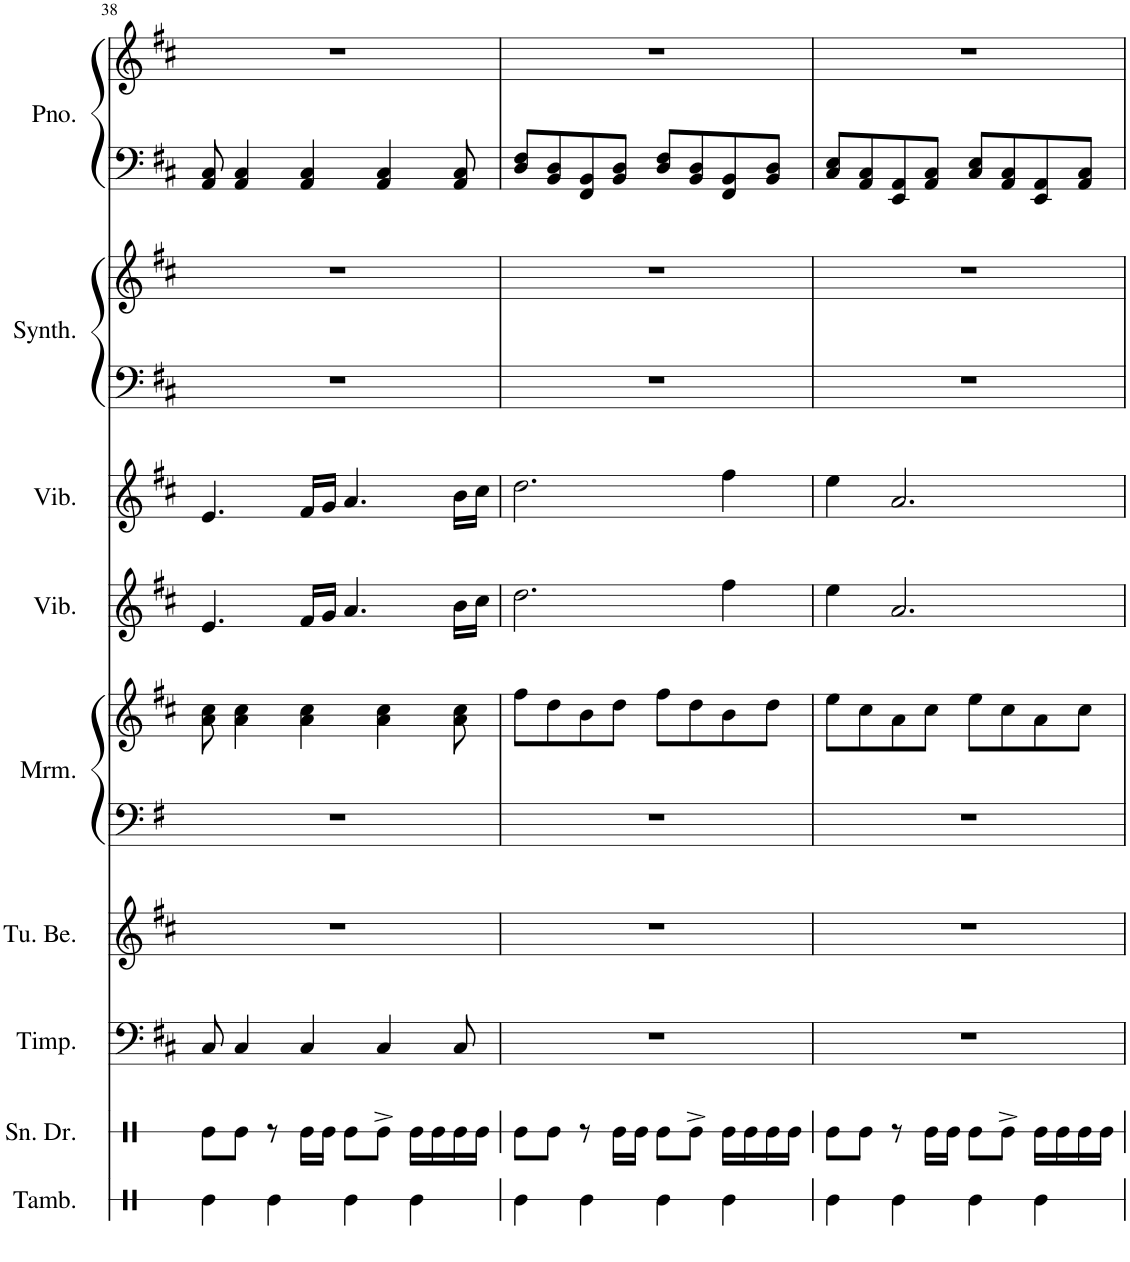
**kern	**kern	**kern	**kern	**kern	**kern	**kern	**kern	**kern	**kern	**kern	**kern
*part9	*part8	*part7	*part6	*part5	*part5	*part4	*part3	*part2	*part2	*part1	*part1
*staff12	*staff11	*staff10	*staff9	*staff8	*staff7	*staff6	*staff5	*staff4	*staff3	*staff2	*staff1
*I"Tambourine	*I"Snare Drum	*I"Timpani	*I"Tubular Bells	*I"Marimba	*	*I"Vibraphone	*I"Vibraphone	*I"Keyboard Synthesizer	*	*I"Piano	*
*I'Tamb.	*I'Sn. Dr.	*I'Timp.	*I'Tu. Be.	*I'Mrm.	*	*I'Vib.	*I'Vib.	*I'Synth.	*	*I'Pno.	*
!!LO:PB:g=z
*clefX	*clefX	*clefF4	*clefG2	*clefF4	*clefG2	*clefG2	*clefG2	*clefF4	*clefG2	*clefF4	*clefG2
*k[]	*k[]	*k[f#c#]	*k[f#c#]	*k[f#]	*k[f#c#]	*k[f#c#]	*k[f#c#]	*k[f#c#]	*k[f#c#]	*k[f#c#]	*k[f#c#]
*M4/4	*M4/4	*M4/4	*M4/4	*M4/4	*M4/4	*M4/4	*M4/4	*M4/4	*M4/4	*M4/4	*M4/4
=38	=38	=38	=38	=38	=38	=38	=38	=38	=38	=38	=38
4Re\	8Re\L	8C#/	1r	1r	8a\ 8cc#\	4.e/	4.e/	1r	1r	8AA/ 8C#/	1r
.	8Re\J	4C#/	.	.	4a\ 4cc#\	.	.	.	.	4AA/ 4C#/	.
4Re\	8r	.	.	.	.	.	.	.	.	.	.
.	16Re\LL	4C#/	.	.	4a\ 4cc#\	16f#/LL	16f#/LL	.	.	4AA/ 4C#/	.
.	16Re\JJ	.	.	.	.	16g/JJ	16g/JJ	.	.	.	.
4Re\	8Re\L	.	.	.	.	4.a/	4.a/	.	.	.	.
.	8Re^\J	4C#/	.	.	4a\ 4cc#\	.	.	.	.	4AA/ 4C#/	.
4Re\	16Re\LL	.	.	.	.	.	.	.	.	.	.
.	16Re\	.	.	.	.	.	.	.	.	.	.
.	16Re\	8C#/	.	.	8a\ 8cc#\	16b\LL	16b\LL	.	.	8AA/ 8C#/	.
.	16Re\JJ	.	.	.	.	16cc#\JJ	16cc#\JJ	.	.	.	.
=39	=39	=39	=39	=39	=39	=39	=39	=39	=39	=39	=39
4Re\	8Re\L	1r	1r	1r	8ff#\L	2.dd\	2.dd\	1r	1r	8D/ 8F#/L	1r
.	8Re\J	.	.	.	8dd\	.	.	.	.	8BB/ 8D/	.
4Re\	8r	.	.	.	8b\	.	.	.	.	8FF#/ 8BB/	.
.	16Re\LL	.	.	.	8dd\J	.	.	.	.	8BB/ 8D/J	.
.	16Re\JJ	.	.	.	.	.	.	.	.	.	.
4Re\	8Re\L	.	.	.	8ff#\L	.	.	.	.	8D/ 8F#/L	.
.	8Re^\J	.	.	.	8dd\	.	.	.	.	8BB/ 8D/	.
4Re\	16Re\LL	.	.	.	8b\	4ff#\	4ff#\	.	.	8FF#/ 8BB/	.
.	16Re\	.	.	.	.	.	.	.	.	.	.
.	16Re\	.	.	.	8dd\J	.	.	.	.	8BB/ 8D/J	.
.	16Re\JJ	.	.	.	.	.	.	.	.	.	.
=40	=40	=40	=40	=40	=40	=40	=40	=40	=40	=40	=40
4Re\	8Re\L	1r	1r	1r	8ee\L	4ee\	4ee\	1r	1r	8C#/ 8E/L	1r
.	8Re\J	.	.	.	8cc#\	.	.	.	.	8AA/ 8C#/	.
4Re\	8r	.	.	.	8a\	2.a/	2.a/	.	.	8EE/ 8AA/	.
.	16Re\LL	.	.	.	8cc#\J	.	.	.	.	8AA/ 8C#/J	.
.	16Re\JJ	.	.	.	.	.	.	.	.	.	.
4Re\	8Re\L	.	.	.	8ee\L	.	.	.	.	8C#/ 8E/L	.
.	8Re^\J	.	.	.	8cc#\	.	.	.	.	8AA/ 8C#/	.
4Re\	16Re\LL	.	.	.	8a\	.	.	.	.	8EE/ 8AA/	.
.	16Re\	.	.	.	.	.	.	.	.	.	.
.	16Re\	.	.	.	8cc#\J	.	.	.	.	8AA/ 8C#/J	.
.	16Re\JJ	.	.	.	.	.	.	.	.	.	.
=	=	=	=	=	=	=	=	=	=	=	=
*-	*-	*-	*-	*-	*-	*-	*-	*-	*-	*-	*-
